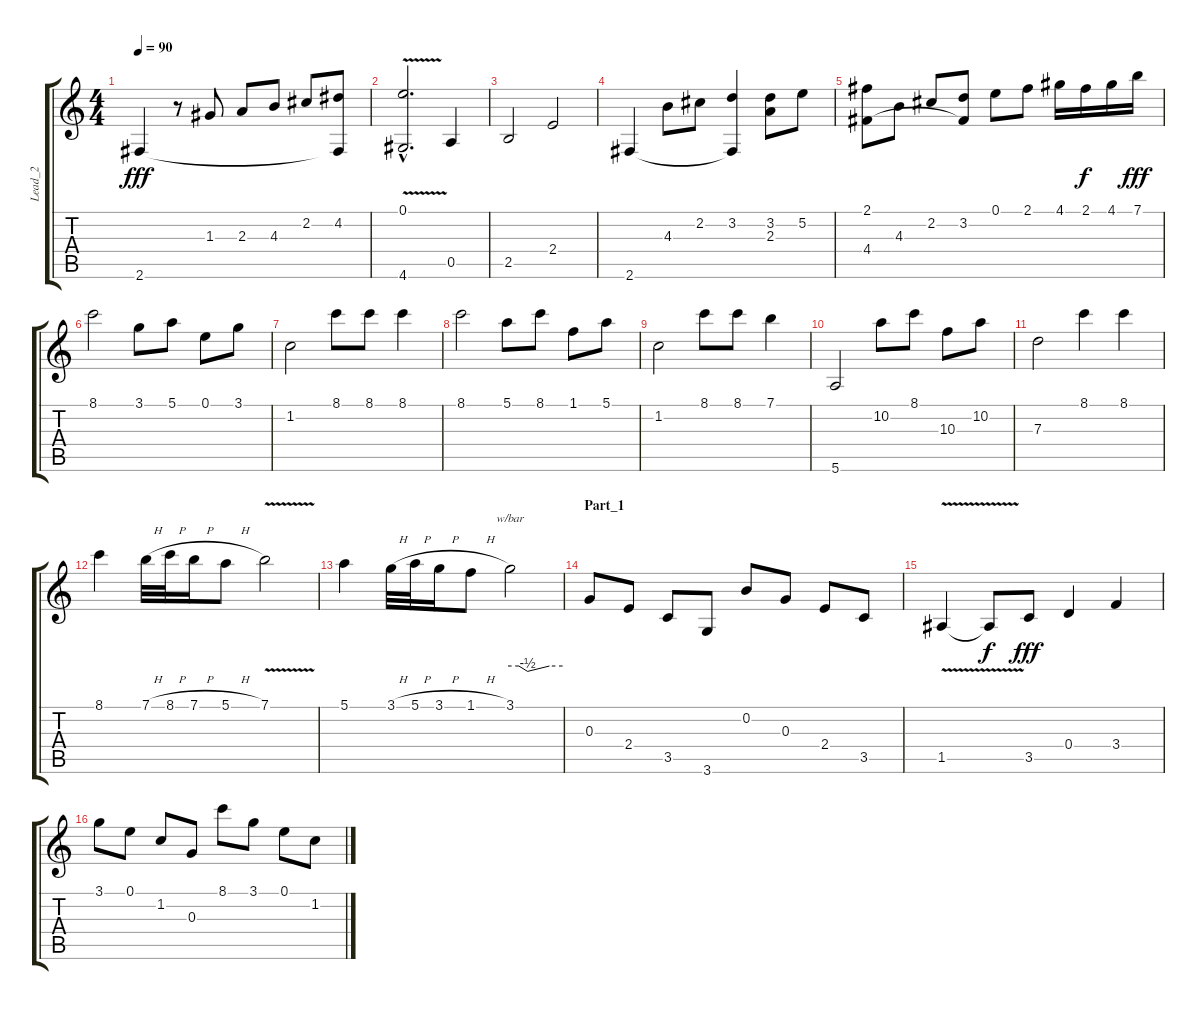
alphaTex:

\track ("Lead_2" "Lead_2") {instrument acousticguitarnylon}
\staff {score tabs}
\tuning (E4 B3 G3 D3 A2 E2) {hide}
\ts (4 4)
\tempo 90
\clef g2
\ks c
2.6.4{dy fff} r.8 1.3.8{volume 11 instrument acousticguitarnylon} 2.3.8 4.3.8 2.2.8 (4.2 2.6{t}).8 |
(0.1{v hac} 4.6{hac}).2{d} 0.5.4{volume 16 instrument electricguitarclean} |
2.5.2 2.4.2 |
2.6.4 4.3.8{instrument acousticguitarnylon} 2.2.8 (3.2 2.6{t}).4 (3.2 2.3).8 5.2.8 |
(2.1 4.4).8 4.3.8 2.2.8 (3.2 4.4{t}).8 0.1.8 2.1.8 4.1.16 2.1.16{dy f} 4.1.16 7.1.16{dy fff} |
8.1.2{volume 16 instrument acousticguitarnylon} 3.1.8 5.1.8 0.1.8 3.1.8 |
1.2.2 8.1.8 8.1.8 8.1.4 |
8.1.2 5.1.8 8.1.8 1.1.8 5.1.8 |
1.2.2 8.1.8{volume 10 instrument electricguitarmuted} 8.1.8 7.1.4 |
5.6.2 10.2.8 8.1.8 10.3.8 10.2.8 |
7.3.2 8.1.4 8.1.4 |
8.1.4 7.1{h}.32 8.1{h}.32 7.1{h}.16 5.1{h}.8 7.1{v}.2 |
5.1.4 3.1{h}.32 5.1{h}.32 3.1{h}.16 1.1{h}.8 3.1.2{tbe (custom default 0 0 10 0 20 -2 45 0 60 0)} |
\section ("" "Part_1")
0.3.8{volume 16 instrument acousticguitarsteel} 2.4.8 3.5.8 3.6.8 0.2.8 0.3.8 2.4.8 3.5.8 |
1.5{v}.4 1.5{t}.8{dy f} 3.5.8{dy fff} 0.4.4 3.4.4 |
3.1.8 0.1.8 1.2.8 0.3.8 8.1.8 3.1.8 0.1.8 1.2.8
